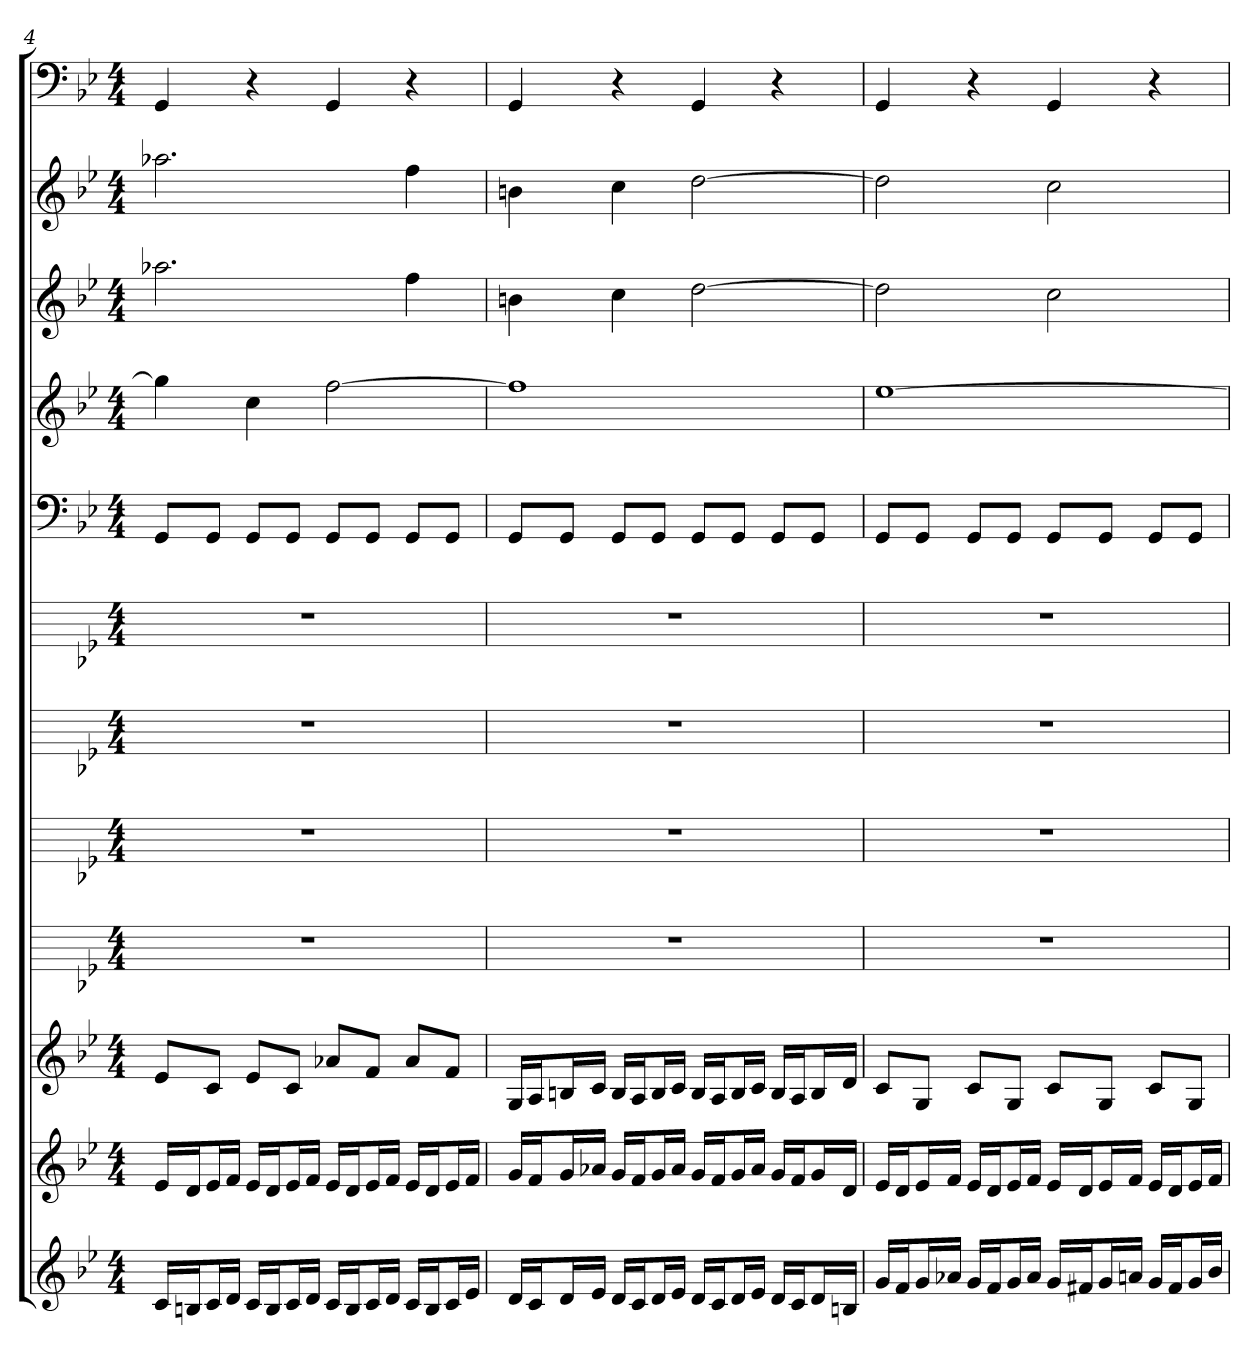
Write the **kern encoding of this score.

**kern	**kern	**kern	**kern	**kern	**kern	**kern	**kern	**kern	**kern	**kern	**kern
*part12	*part11	*part10	*part9	*part8	*part7	*part6	*part5	*part4	*part3	*part2	*part1
*staff12	*staff11	*staff10	*staff9	*staff8	*staff7	*staff6	*staff5	*staff4	*staff3	*staff2	*staff1
*k[b-e-]	*k[b-e-]	*k[b-e-]	*k[b-e-]	*k[b-e-]	*k[b-e-]	*k[b-e-]	*k[b-e-]	*k[b-e-]	*k[b-e-]	*k[b-e-]	*k[b-e-]
*g:	*g:	*g:	*g:	*g:	*g:	*g:	*g:	*g:	*g:	*g:	*g:
*M4/4	*M4/4	*M4/4	*M4/4	*M4/4	*M4/4	*M4/4	*M4/4	*M4/4	*M4/4	*M4/4	*M4/4
=4	=4	=4	=4	=4	=4	=4	=4	=4	=4	=4	=4
16cLL	16e-LL	8e-L	1r	1r	1r	1r	8GGL	4gg]	2.aa-X	2.aa-X	4GG
16BnJ	16dJ	.	.	.	.	.	.	.	.	.	.
16cL	16e-L	8cJ	.	.	.	.	8GGJ	.	.	.	.
16dJJ	16fJJ	.	.	.	.	.	.	.	.	.	.
16cLL	16e-LL	8e-L	.	.	.	.	8GGL	4cc	.	.	4r
16BJ	16dJ	.	.	.	.	.	.	.	.	.	.
16cL	16e-L	8cJ	.	.	.	.	8GGJ	.	.	.	.
16dJJ	16fJJ	.	.	.	.	.	.	.	.	.	.
16cLL	16e-LL	8a-XL	.	.	.	.	8GGL	[2ff	.	.	4GG
16BJ	16dJ	.	.	.	.	.	.	.	.	.	.
16cL	16e-L	8fJ	.	.	.	.	8GGJ	.	.	.	.
16dJJ	16fJJ	.	.	.	.	.	.	.	.	.	.
16cLL	16e-LL	8a-L	.	.	.	.	8GGL	.	4ff	4ff	4r
16BJ	16dJ	.	.	.	.	.	.	.	.	.	.
16cL	16e-L	8fJ	.	.	.	.	8GGJ	.	.	.	.
16e-JJ	16fJJ	.	.	.	.	.	.	.	.	.	.
=5	=5	=5	=5	=5	=5	=5	=5	=5	=5	=5	=5
16dLL	16gLL	16GLL	1r	1r	1r	1r	8GGL	1ff]	4bn	4bn	4GG
16cJ	16fJ	16AJ	.	.	.	.	.	.	.	.	.
16dL	16gL	16BnL	.	.	.	.	8GGJ	.	.	.	.
16e-JJ	16a-XJJ	16cJJ	.	.	.	.	.	.	.	.	.
16dLL	16gLL	16BLL	.	.	.	.	8GGL	.	4cc	4cc	4r
16cJ	16fJ	16AJ	.	.	.	.	.	.	.	.	.
16dL	16gL	16BL	.	.	.	.	8GGJ	.	.	.	.
16e-JJ	16a-JJ	16cJJ	.	.	.	.	.	.	.	.	.
16dLL	16gLL	16BLL	.	.	.	.	8GGL	.	[2dd	[2dd	4GG
16cJ	16fJ	16AJ	.	.	.	.	.	.	.	.	.
16dL	16gL	16BL	.	.	.	.	8GGJ	.	.	.	.
16e-JJ	16a-JJ	16cJJ	.	.	.	.	.	.	.	.	.
16dLL	16gLL	16BLL	.	.	.	.	8GGL	.	.	.	4r
16cJ	16fJ	16AJ	.	.	.	.	.	.	.	.	.
16dL	16gL	16BL	.	.	.	.	8GGJ	.	.	.	.
16BnJJ	16dJJ	16dJJ	.	.	.	.	.	.	.	.	.
=6	=6	=6	=6	=6	=6	=6	=6	=6	=6	=6	=6
16gLL	16e-LL	8cL	1r	1r	1r	1r	8GGL	[1ee-	2dd]	2dd]	4GG
16fJ	16dJ	.	.	.	.	.	.	.	.	.	.
16gL	16e-L	8GJ	.	.	.	.	8GGJ	.	.	.	.
16a-XJJ	16fJJ	.	.	.	.	.	.	.	.	.	.
16gLL	16e-LL	8cL	.	.	.	.	8GGL	.	.	.	4r
16fJ	16dJ	.	.	.	.	.	.	.	.	.	.
16gL	16e-L	8GJ	.	.	.	.	8GGJ	.	.	.	.
16a-JJ	16fJJ	.	.	.	.	.	.	.	.	.	.
16gLL	16e-LL	8cL	.	.	.	.	8GGL	.	2cc	2cc	4GG
16f#XJ	16dJ	.	.	.	.	.	.	.	.	.	.
16gL	16e-L	8GJ	.	.	.	.	8GGJ	.	.	.	.
16anJJ	16fJJ	.	.	.	.	.	.	.	.	.	.
16gLL	16e-LL	8cL	.	.	.	.	8GGL	.	.	.	4r
16f#J	16dJ	.	.	.	.	.	.	.	.	.	.
16gL	16e-L	8GJ	.	.	.	.	8GGJ	.	.	.	.
16b-JJ	16fJJ	.	.	.	.	.	.	.	.	.	.
=	=	=	=	=	=	=	=	=	=	=	=
*-	*-	*-	*-	*-	*-	*-	*-	*-	*-	*-	*-
